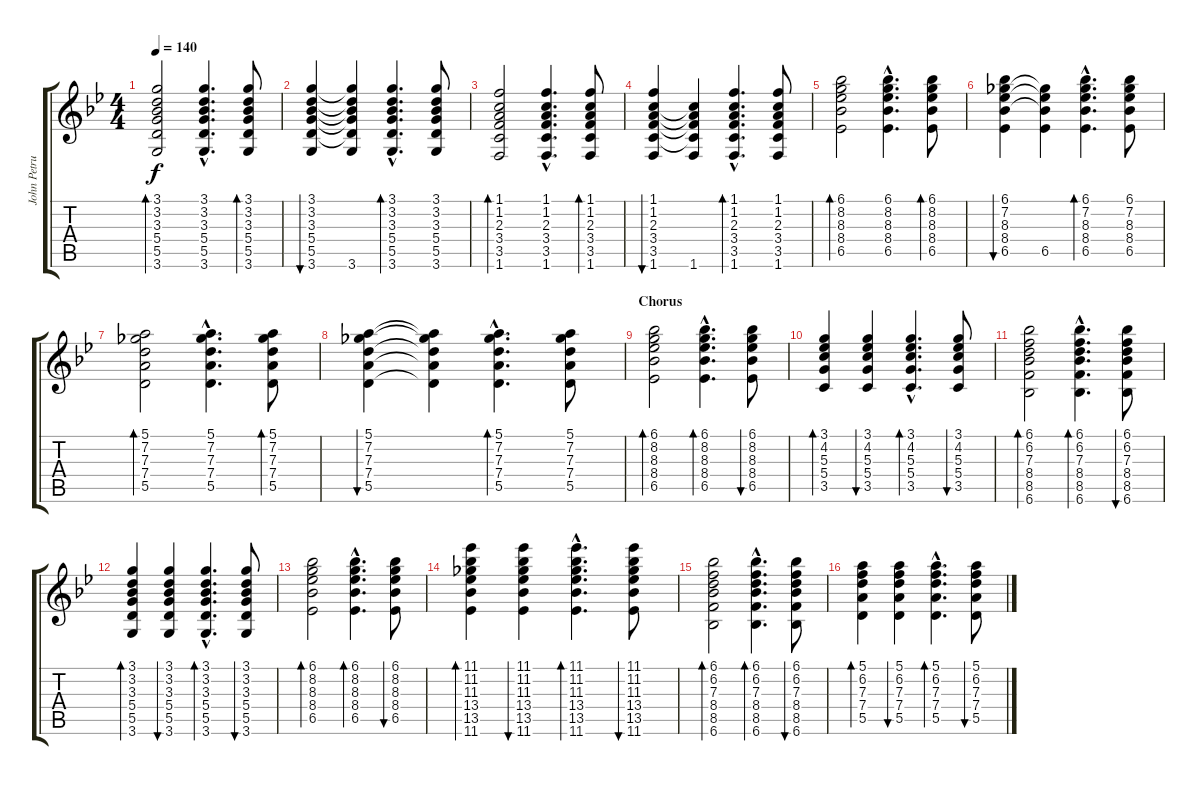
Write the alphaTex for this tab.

\track ("John Petrucci Acoustic Guitar" "John Petru") {instrument acousticguitarnylon}
\staff {score tabs}
\tuning (E4 B3 G3 D3 A2 E2) {hide}
\ts (4 4)
\section ("" "")
\tempo 140
\clef g2
\ks bb
(3.1 3.2 3.3 5.4 5.5 3.6).2{bd 120 dy f} (3.1{hac} 3.2{hac} 3.3{hac} 5.4{hac} 5.5{hac} 3.6{hac}).4{d} (3.1 3.2 3.3 5.4 5.5 3.6).8{bd 60} |
(3.1 3.2 3.3 5.4 5.5 3.6).4{bu 60} (3.1{t} 3.2{t} 3.3{t} 5.4{t} 5.5{t} 3.6).4 (3.1{hac} 3.2{hac} 3.3{hac} 5.4{hac} 5.5{hac} 3.6{hac}).4{d bd 60} (3.1 3.2 3.3 5.4 5.5 3.6).8 |
(1.1 1.2 2.3 3.4 3.5 1.6).2{bd 120} (1.1{hac} 1.2{hac} 2.3{hac} 3.4{hac} 3.5{hac} 1.6{hac}).4{d} (1.1 1.2 2.3 3.4 3.5 1.6).8{bd 60} |
(1.1 1.2 2.3 3.4 3.5 1.6).4{bu 60} (1.2{t} 2.3{t} 3.4{t} 3.5{t} 1.6).4 (1.1{hac} 1.2{hac} 2.3{hac} 3.4{hac} 3.5{hac} 1.6{hac}).4{d bd 60} (1.1 1.2 2.3 3.4 3.5 1.6).8 |
(6.1 8.2 8.3 8.4 6.5).2{bd 120} (6.1{hac} 8.2{hac} 8.3{hac} 8.4{hac} 6.5{hac}).4{d} (6.1 8.2 8.3 8.4 6.5).8{bd 60} |
(6.1 7.2 8.3 8.4 6.5).4{bu 60} (7.2{t} 8.3{t} 8.4{t} 6.5).4 (6.1{hac} 7.2{hac} 8.3{hac} 8.4{hac} 6.5{hac}).4{d bd 60} (6.1 7.2 8.3 8.4 6.5).8 |
(5.1 7.2 7.3 7.4 5.5).2{bd 120} (5.1{hac} 7.2{hac} 7.3{hac} 7.4{hac} 5.5{hac}).4{d} (5.1 7.2 7.3 7.4 5.5).8{bd 60} |
(5.1 7.2 7.3 7.4 5.5).4{bu 60} (5.1{t} 7.2{t} 7.3{t} 7.4{t} 5.5{t}).4 (5.1{hac} 7.2{hac} 7.3{hac} 7.4{hac} 5.5{hac}).4{d bd 60} (5.1 7.2 7.3 7.4 5.5).8 |
\section ("" "Chorus")
(6.1 8.2 8.3 8.4 6.5).2{bd 60} (6.1{hac} 8.2{hac} 8.3{hac} 8.4{hac} 6.5{hac}).4{d bd 60} (6.1 8.2 8.3 8.4 6.5).8{bu 60} |
(3.1 4.2 5.3 5.4 3.5).4{bd 60} (3.1 4.2 5.3 5.4 3.5).4{bu 60} (3.1{hac} 4.2{hac} 5.3{hac} 5.4{hac} 3.5{hac}).4{d bd 60} (3.1 4.2 5.3 5.4 3.5).8{bu 60} |
(6.1 6.2 7.3 8.4 8.5 6.6).2{bd 60} (6.1{hac} 6.2{hac} 7.3{hac} 8.4{hac} 8.5{hac} 6.6{hac}).4{d bd 60} (6.1 6.2 7.3 8.4 8.5 6.6).8{bu 60} |
(3.1 3.2 3.3 5.4 5.5 3.6).4{bd 60} (3.1 3.2 3.3 5.4 5.5 3.6).4{bu 60} (3.1{hac} 3.2{hac} 3.3{hac} 5.4{hac} 5.5{hac} 3.6{hac}).4{d bd 60} (3.1 3.2 3.3 5.4 5.5 3.6).8{bu 60} |
(6.1 8.2 8.3 8.4 6.5).2{bd 60} (6.1{hac} 8.2{hac} 8.3{hac} 8.4{hac} 6.5{hac}).4{d bd 60} (6.1 8.2 8.3 8.4 6.5).8{bu 60} |
(11.1 11.2 11.3 13.4 13.5 11.6).4{bd 60} (11.1 11.2 11.3 13.4 13.5 11.6).4{bu 60} (11.1{hac} 11.2{hac} 11.3{hac} 13.4{hac} 13.5{hac} 11.6{hac}).4{d bd 60} (11.1 11.2 11.3 13.4 13.5 11.6).8{bu 60} |
(6.1 6.2 7.3 8.4 8.5 6.6).2{bd 60} (6.1{hac} 6.2{hac} 7.3{hac} 8.4{hac} 8.5{hac} 6.6{hac}).4{d bd 60} (6.1 6.2 7.3 8.4 8.5 6.6).8{bu 60} |
(5.1 6.2 7.3 7.4 5.5).4{bd 60} (5.1 6.2 7.3 7.4 5.5).4{bu 60} (5.1{hac} 6.2{hac} 7.3{hac} 7.4{hac} 5.5{hac}).4{d bd 60} (5.1 6.2 7.3 7.4 5.5).8{bu 60}
